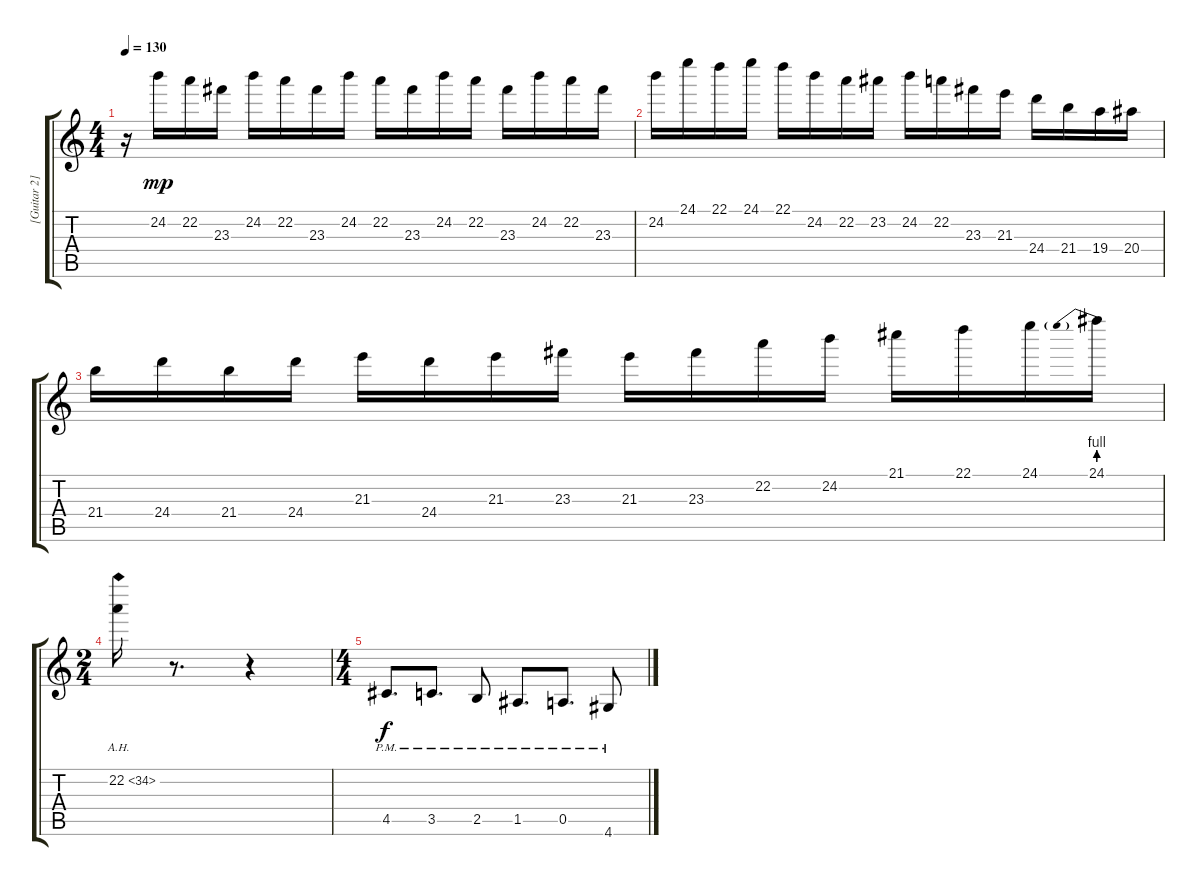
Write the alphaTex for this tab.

\track ("[Guitar 2]" "[Guitar 2]") {instrument overdrivenguitar}
\staff {score tabs}
\tuning (E4 B3 G3 D3 A2 E2) {hide}
\ts (4 4)
\tempo 130
\clef g2
\ks c
r.16{dy f} 24.2.16{dy mp} 22.2.16 23.3.16 24.2.16 22.2.16 23.3.16 24.2.16 22.2.16 23.3.16 24.2.16 22.2.16 23.3.16 24.2.16 22.2.16 23.3.16 |
24.2.16 24.1.16 22.1.16 24.1.16 22.1.16 24.2.16 22.2.16 23.2.16 24.2.16 22.2.16 23.3.16 21.3.16 24.4.16 21.4.16 19.4.16 20.4.16 |
21.4.16 24.4.16 21.4.16 24.4.16 21.3.16 24.4.16 21.3.16 23.3.16 21.3.16 23.3.16 22.2.16 24.2.16 21.1.16 22.1.16 24.1.16 24.1{be (prebend 0 4 60 4)}.16 |
\ts (2 4)
22.2{ah 12}.16 r.8{d} r.4 |
\ts (4 4)
4.5{pm}.8{d dy f} 3.5{pm}.8{d} 2.5{pm}.8 1.5{pm}.8{d} 0.5{pm}.8{d} 4.6{pm}.8
